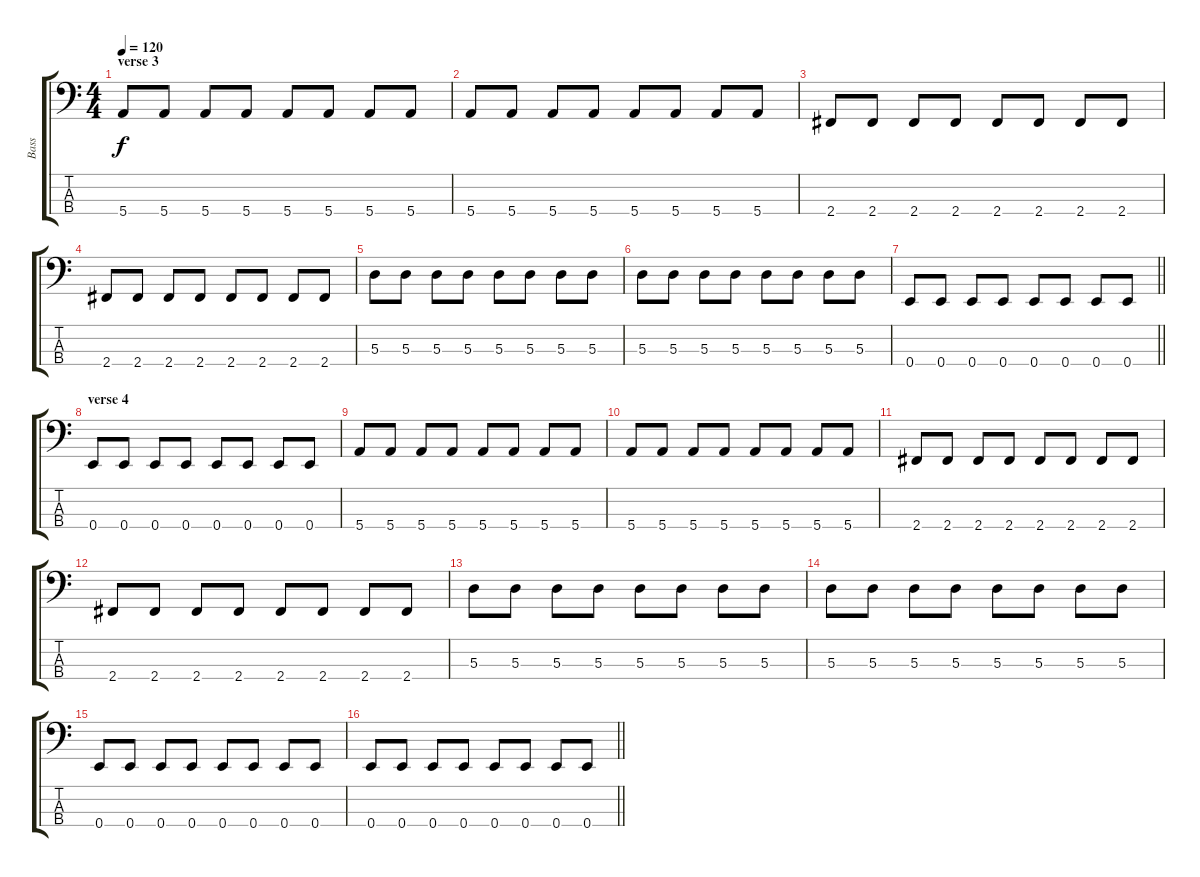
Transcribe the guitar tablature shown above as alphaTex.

\track ("Bass" "Bass") {instrument electricbassfinger}
\staff {score tabs}
\tuning (G2 D2 A1 E1) {hide}
\ts (4 4)
\section ("" "verse 3")
\tempo 120
\clef f4
\ks c
5.4.8{dy f} 5.4.8 5.4.8 5.4.8 5.4.8 5.4.8 5.4.8 5.4.8 |
5.4.8 5.4.8 5.4.8 5.4.8 5.4.8 5.4.8 5.4.8 5.4.8 |
2.4.8 2.4.8 2.4.8 2.4.8 2.4.8 2.4.8 2.4.8 2.4.8 |
2.4.8 2.4.8 2.4.8 2.4.8 2.4.8 2.4.8 2.4.8 2.4.8 |
5.3.8 5.3.8 5.3.8 5.3.8 5.3.8 5.3.8 5.3.8 5.3.8 |
5.3.8 5.3.8 5.3.8 5.3.8 5.3.8 5.3.8 5.3.8 5.3.8 |
\barLineRight lightlight
0.4.8 0.4.8 0.4.8 0.4.8 0.4.8 0.4.8 0.4.8 0.4.8 |
\section ("" "verse 4")
0.4.8 0.4.8 0.4.8 0.4.8 0.4.8 0.4.8 0.4.8 0.4.8 |
5.4.8 5.4.8 5.4.8 5.4.8 5.4.8 5.4.8 5.4.8 5.4.8 |
5.4.8 5.4.8 5.4.8 5.4.8 5.4.8 5.4.8 5.4.8 5.4.8 |
2.4.8 2.4.8 2.4.8 2.4.8 2.4.8 2.4.8 2.4.8 2.4.8 |
2.4.8 2.4.8 2.4.8 2.4.8 2.4.8 2.4.8 2.4.8 2.4.8 |
5.3.8 5.3.8 5.3.8 5.3.8 5.3.8 5.3.8 5.3.8 5.3.8 |
5.3.8 5.3.8 5.3.8 5.3.8 5.3.8 5.3.8 5.3.8 5.3.8 |
0.4.8 0.4.8 0.4.8 0.4.8 0.4.8 0.4.8 0.4.8 0.4.8 |
\barLineRight lightlight
0.4.8 0.4.8 0.4.8 0.4.8 0.4.8 0.4.8 0.4.8 0.4.8
